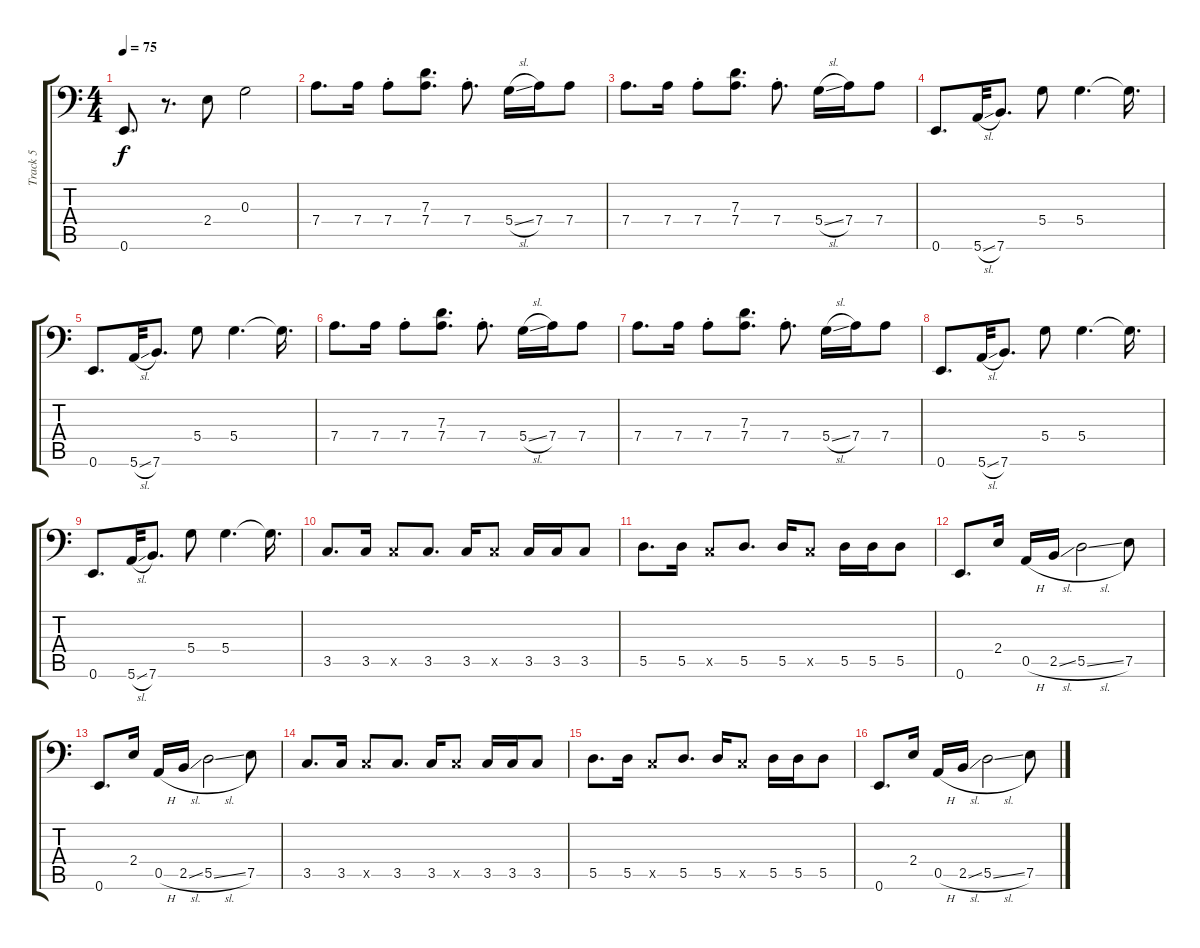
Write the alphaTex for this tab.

\track ("Track 5" "Track 5") {instrument electricbassfinger}
\staff {score tabs}
\tuning (E3 B3 G2 D2 A1 E1) {hide}
\ts (4 4)
\tempo 75
\clef f4
\ks c
0.6.8{d dy f} r.8{d} 2.4.8 0.3.2 |
7.4.8{d} 7.4.16 7.4{st}.8 (7.3 7.4).8{d} 7.4{st}.8{d} 5.4{sl}.16 7.4.16 7.4.8 |
7.4.8{d} 7.4.16 7.4{st}.8 (7.3 7.4).8{d} 7.4{st}.8{d} 5.4{sl}.16 7.4.16 7.4.8 |
0.6.8{d} 5.6{sl}.32 7.6.8{d} 5.4.8 5.4.4{d} 5.4{t}.16{d} |
0.6.8{d} 5.6{sl}.32 7.6.8{d} 5.4.8 5.4.4{d} 5.4{t}.16{d} |
7.4.8{d} 7.4.16 7.4{st}.8 (7.3 7.4).8{d} 7.4{st}.8{d} 5.4{sl}.16 7.4.16 7.4.8 |
7.4.8{d} 7.4.16 7.4{st}.8 (7.3 7.4).8{d} 7.4{st}.8{d} 5.4{sl}.16 7.4.16 7.4.8 |
0.6.8{d} 5.6{sl}.32 7.6.8{d} 5.4.8 5.4.4{d} 5.4{t}.16{d} |
0.6.8{d} 5.6{sl}.32 7.6.8{d} 5.4.8 5.4.4{d} 5.4{t}.16{d} |
3.5.8{d} 3.5.16 3.5{x}.8 3.5.8{d} 3.5.16 3.5{x}.8 3.5.16 3.5.16 3.5.8 |
5.5.8{d} 5.5.16 3.5{x}.8 5.5.8{d} 5.5.16 3.5{x}.8 5.5.16 5.5.16 5.5.8 |
0.6.8{d} 2.4.16 0.5{h}.16 2.5{sl}.16 5.5{sl}.2 7.5.8 |
0.6.8{d} 2.4.16 0.5{h}.16 2.5{sl}.16 5.5{sl}.2 7.5.8 |
3.5.8{d} 3.5.16 3.5{x}.8 3.5.8{d} 3.5.16 3.5{x}.8 3.5.16 3.5.16 3.5.8 |
5.5.8{d} 5.5.16 3.5{x}.8 5.5.8{d} 5.5.16 3.5{x}.8 5.5.16 5.5.16 5.5.8 |
0.6.8{d} 2.4.16 0.5{h}.16 2.5{sl}.16 5.5{sl}.2 7.5.8
